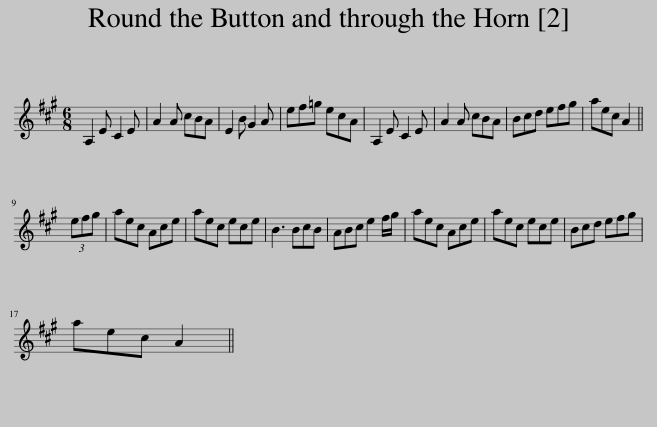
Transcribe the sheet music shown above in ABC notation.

X:1
L:1/8
M:6/8
I:linebreak $
K:A
V:1 treble
V:1
 A,2 E C2 E | A2 A cBA | E2 B G2 A | ef=g ecA | A,2 E C2 E | %5
 A2 A cBA | Bcd efg | aec A2 ||$ (3efg | aec Ace | %10
 aec ece | B3 BcB | ABc e2 f/g/ | aec Ace | aec ece | %15
 Bcd efg |$ aec A2 || %17
